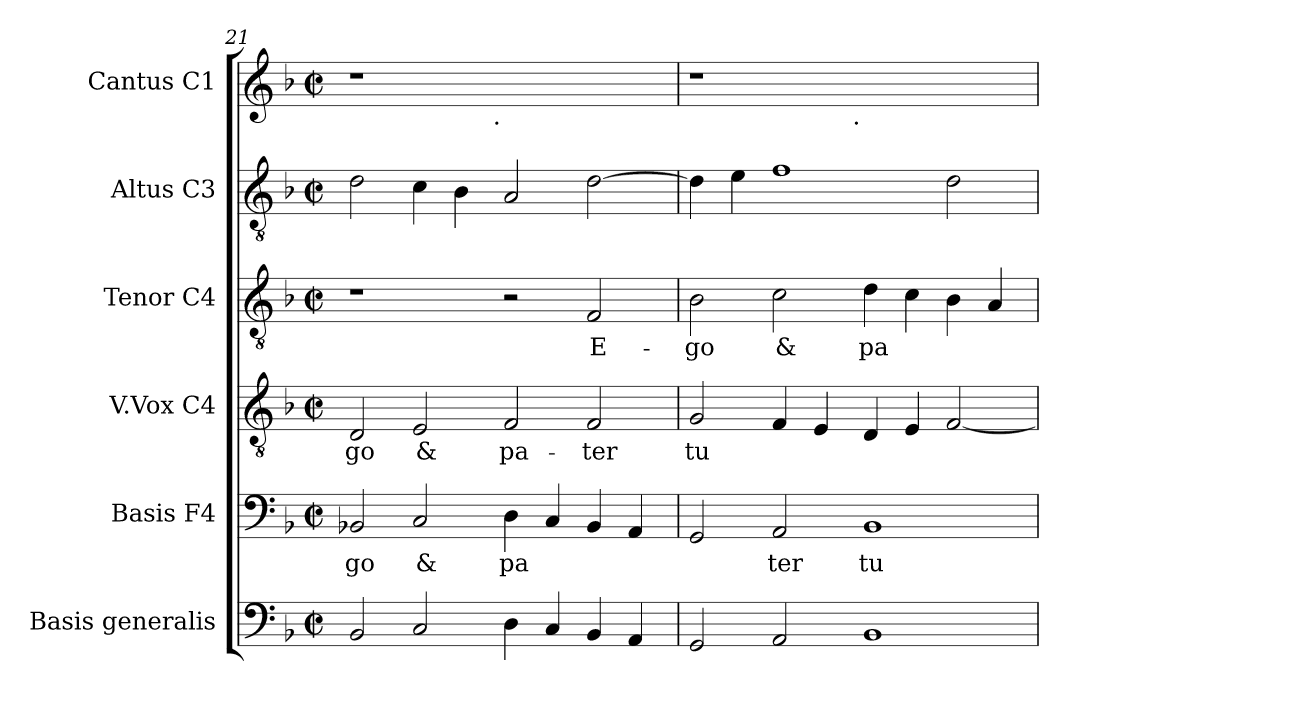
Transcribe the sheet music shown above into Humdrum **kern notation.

**kern	**kern	**text	**kern	**text	**kern	**text	**kern	**text	**kern
*part6	*part5	*part5	*part4	*part4	*part3	*part3	*part2	*part2	*part1
*staff6	*staff5	*staff5	*staff4	*staff4	*staff3	*staff3	*staff2	*staff2	*staff1
*I"Basis  generalis	*I"Basis  F4	*	*I"V.Vox  C4	*	*I"Tenor  C4	*	*I"Altus  C3	*	*I"Cantus  C1
*	*I'B	*	*	*	*I'T	*	*I'A	*	*I'C
*clefF4	*clefF4	*	*clefGv2	*	*clefGv2	*	*clefGv2	*	*clefG2
*k[b-]	*k[b-]	*	*k[b-]	*	*k[b-]	*	*k[b-]	*	*k[b-]
*F:	*F:	*	*F:	*	*F:	*	*F:	*	*F:
*M2/2	*M2/2	*	*M2/2	*	*M2/2	*	*M2/2	*	*M2/2
*met(c|)	*met(c|)	*	*met(c|)	*	*met(c|)	*	*met(c|)	*	*met(c|)
=21	=21	=21	=21	=21	=21	=21	=21	=21	=21
!	!	!LO:LY:b:cj	!	!LO:LY:b:cj	!	!	!	!LO:LY:b:cj	!
*	*	*	*	*	*	*	*	*	*^
2BB-/	2BB-X/	-go	2D/	-go	1r	.	2d\	--	1r	2ryy
!	!	!LO:LY:b:cj	!	!LO:LY:b:cj	!	!	!	!LO:LY:b:cj	!	!
2C/	2C/	&	2E/	&	.	.	4c\	--	.	4...ryy
!	!	!	!	!	!	!	!	!LO:LY:b:cj	!	!
.	.	.	.	.	.	.	4B-\	--	.	.
!	!	!	!	!	!	!	!	!	!	!LO:TX:b:t=.
.	.	.	.	.	.	.	.	.	.	1ryy
!	!	!LO:LY:b:cj	!	!LO:LY:b:cj	!	!	!	!LO:LY:b:cj	!	!
4D\	4D\	pa-	2F/	pa-	2r	.	2A/	--	1ryy	.
!	!	!LO:LY:b:cj	!	!	!	!	!	!	!	!
4C/	4C/	--	.	.	.	.	.	.	.	.
!	!	!LO:LY:b:cj	!	!LO:LY:b:cj	!	!LO:LY:b:cj	!	!LO:LY:b:cj	!	!
4BB-/	4BB-/	--	2F/	-ter	2F/	E-	[>2d\	--	.	.
!	!	!LO:LY:b:cj	!	!	!	!	!	!	!	!
4AA/	4AA/	--	.	.	.	.	.	.	.	.
.	.	.	.	.	.	.	.	.	.	32ryy
=22	=22	=22	=22	=22	=22	=22	=22	=22	=22	=22
!	!	!LO:LY:b:cj	!	!LO:LY:b:cj	!	!LO:LY:b:cj	!	!LO:LY:b:cj	!	!
2GG/	2GG/	--	2G/	tu-	2B-\	-go	4d\]	--	1r	2ryy
!	!	!	!	!	!	!	!	!LO:LY:b:cj	!	!
.	.	.	.	.	.	.	4e\	--	.	.
!	!	!LO:LY:b:cj	!	!LO:LY:b:cj	!	!LO:LY:b:cj	!	!LO:LY:b:cj	!	!
2AA/	2AA/	-ter	4F/	--	2c\	&	1f	--	.	4...ryy
!	!	!	!	!LO:LY:b:cj	!	!	!	!	!	!
.	.	.	4E/	--	.	.	.	.	.	.
!	!	!	!	!	!	!	!	!	!	!LO:TX:b:t=.
.	.	.	.	.	.	.	.	.	.	1ryy
!	!	!LO:LY:b:cj	!	!LO:LY:b:cj	!	!LO:LY:b:cj	!	!	!	!
1BB-	1BB-	tu-	4D/	--	4d\	pa-	.	.	1ryy	.
!	!	!	!	!LO:LY:b:cj	!	!LO:LY:b:cj	!	!	!	!
.	.	.	4E/	--	4c\	--	.	.	.	.
!	!	!	!	!LO:LY:b:cj	!	!LO:LY:b:cj	!	!LO:LY:b:cj	!	!
.	.	.	[<2F/	--	4B-\	--	2d\	--	.	.
!	!	!	!	!	!	!LO:LY:b:cj	!	!	!	!
.	.	.	.	.	4A/	--	.	.	.	.
.	.	.	.	.	.	.	.	.	.	32ryy
*	*	*	*	*	*	*	*	*	*v	*v
=	=	=	=	=	=	=	=	=	=
*-	*-	*-	*-	*-	*-	*-	*-	*-	*-
